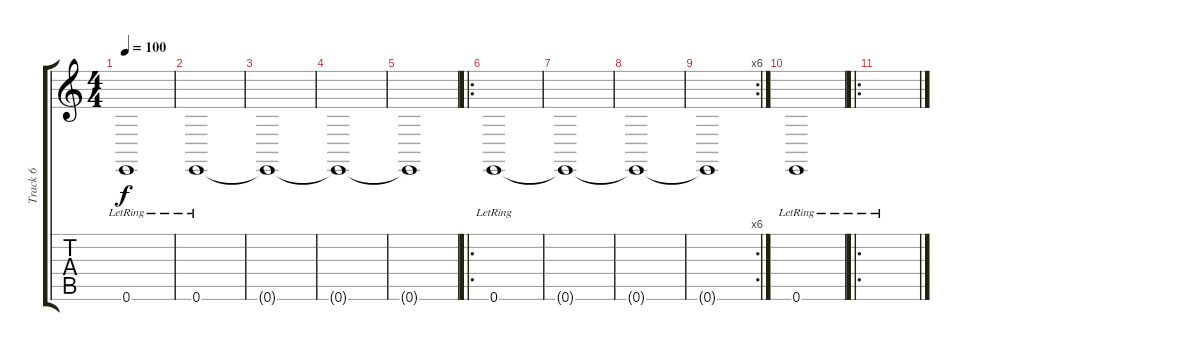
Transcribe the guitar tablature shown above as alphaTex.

\track ("Track 6" "Track 6") {instrument choiraahs}
\staff {score tabs}
\tuning (E4 B3 G3 D3 A2 E2) {hide}
\ts (4 4)
\tempo 100
\clef g2
\ks c
0.6{lr}.1{dy f instrument choiraahs} |
0.6{lr}.1 |
0.6{t}.1 |
0.6{t}.1 |
0.6{t}.1 |
\ro
0.6{lr}.1 |
0.6{t}.1 |
0.6{t}.1 |
\rc 6
0.6{t}.1 |
0.6{lr}.1 |
\ro
